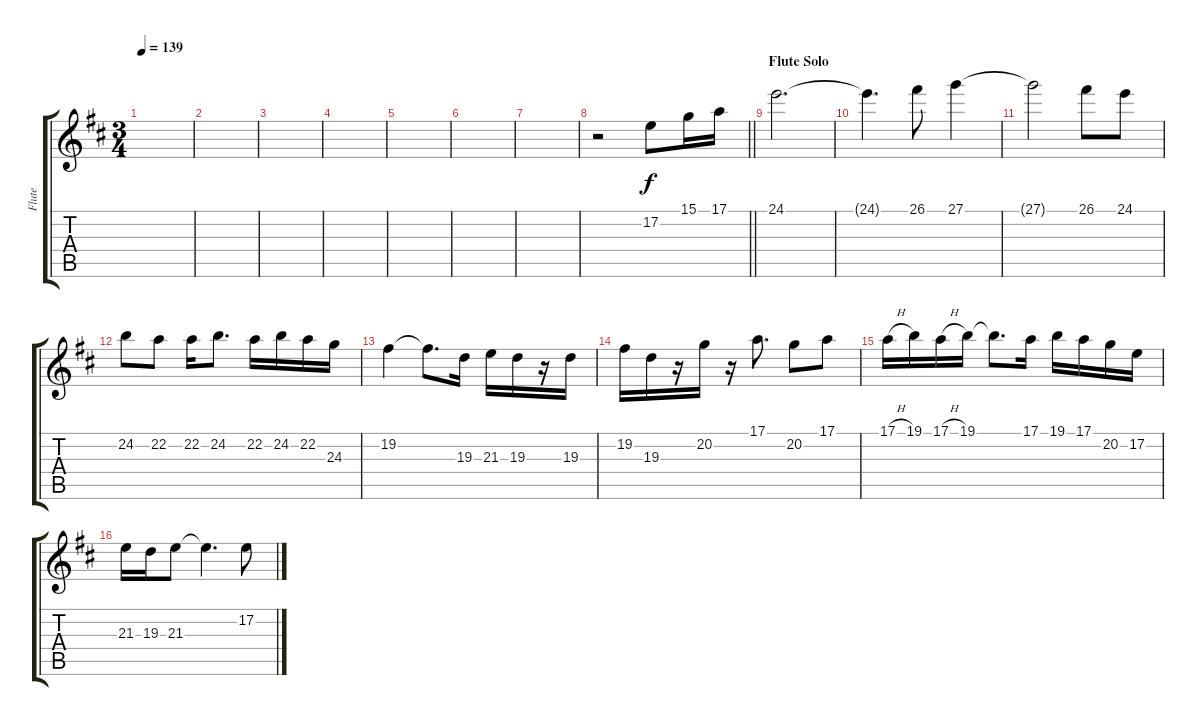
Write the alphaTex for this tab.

\track ("Flute" "Flute") {instrument flute}
\staff {score tabs}
\tuning (E4 B3 G3 D3 A2 E2) {hide}
\ts (3 4)
\tempo 139
\clef g2
\ks d
|
|
|
|
|
|
|
\barLineRight lightlight
r.2 17.2.8 15.1.16 17.1.16 |
\section ("" "Flute Solo")
24.1.2{d} |
24.1{t}.4{d} 26.1.8 27.1.4 |
27.1{t}.2 26.1.8 24.1.8 |
24.2.8 22.2.8 22.2.16 24.2.8{d} 22.2.16 24.2.16 22.2.16 24.3.16 |
19.2.4 19.2{t}.8{d} 19.3.16 21.3.16 19.3.16 r.16 19.3.16 |
19.2.16 19.3.16 r.16 20.2.16 r.16 17.1.8{d} 20.2.8 17.1.8 |
17.1{h}.16 19.1.16 17.1{h}.16 19.1.16 19.1{t}.8{d} 17.1.16 19.1.16 17.1.16 20.2.16 17.2.16 |
21.3.16 19.3.16 21.3.8 21.3{t}.4{d} 17.2.8
